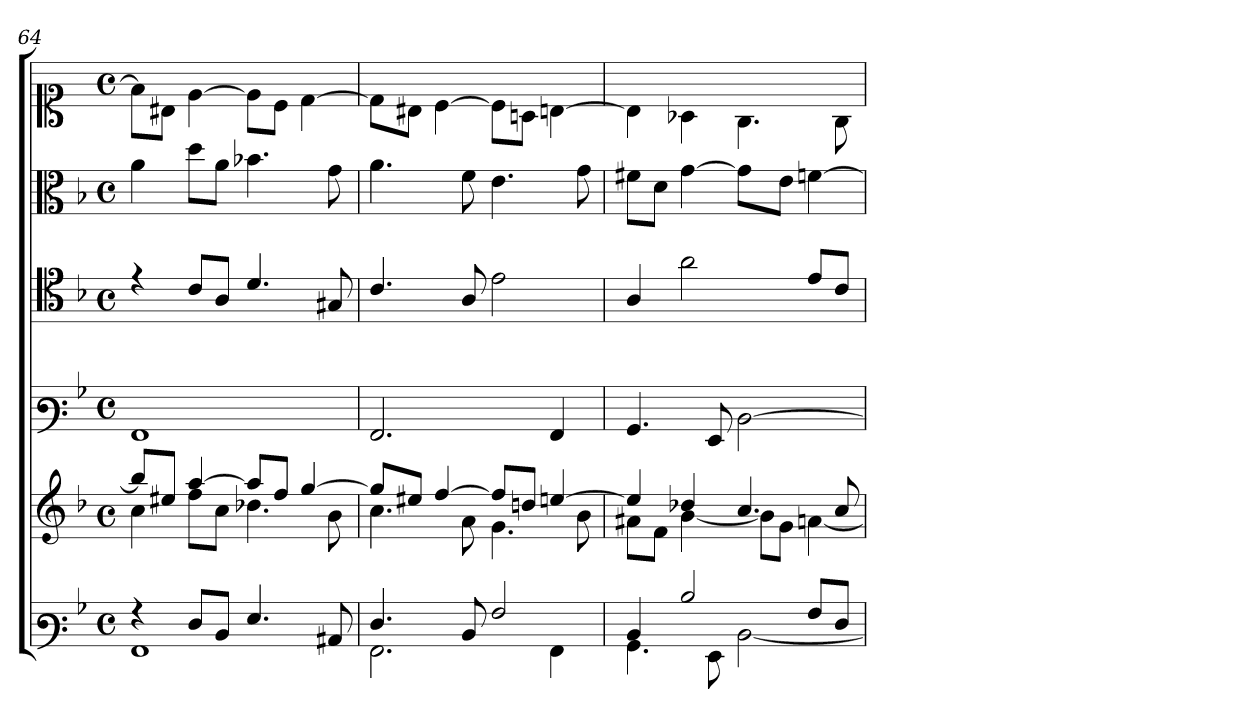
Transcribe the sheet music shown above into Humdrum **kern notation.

**kern	**kern	**kern	**kern	**kern	**kern
*part5	*part5	*part4	*part3	*part2	*part1
*staff6	*staff5	*staff4	*staff3	*staff2	*staff1
*clefF3	*clefG3	*clefF3	*clefC4	*clefC3	*clefC1
*k[b-]	*k[b-]	*k[b-]	*k[b-]	*k[b-]	*
*M4/4	*M4/4	*M4/4	*M4/4	*M4/4	*M4/4
*met(c)	*met(c)	*met(c)	*met(c)	*met(c)	*met(c)
=64	=64	=64	=64	=64	=64
*^	*^	*	*	*	*
4rA	1AA	8gg/L]	4a\	1AA	4re	4a\	8f\L]
.	.	8cc#X/J	.	.	.	.	8B#X\J
8F/L	.	[>4ff/	8dd\L	.	8c/L	8dd\L	[>4e\
8D/J	.	.	8a\J	.	8A/J	8a\J	.
4.G/	.	8ff/L]	4.b-X\	.	4.d/	4.b-X\	8e\L]
.	.	8dd/J	.	.	.	.	8c\J
.	.	[>4ee/	.	.	.	.	[>4d\
8C#X/	.	.	8g\	.	8G#X/	8g\	.
=65	=65	=65	=65	=65	=65	=65	=65
4.F/	2.AA\	8ee/L]	4.a\	2.AA/	4.c/	4.a\	8d\L]
.	.	8cc#X/J	.	.	.	.	8B#X\J
.	.	[>4dd/	.	.	.	.	[>4c\
8D/	.	.	8f\	.	8A/	8f\	.
2A/	.	8dd/L]	4.e\	.	2e\	4.e\	8c\L]
.	.	8bn/J	.	.	.	.	8An\J
.	4AA\	[>4ccn/	.	4AA/	.	.	[>4Bn\
.	.	.	8g\	.	.	8g\	.
!!LO:LB:g=z
=66	=66	=66	=66	=66	=66	=66	=66
4D/	4.BB-\	4cc/]	8f#X\L	4.BB-/	4A/	8f#X\L	4B\]
.	.	.	8d\J	.	.	8d\J	.
2d/	.	4b-X/	[<4g\	.	2a\	[>4g\	4A-X\
.	8GG\	.	.	8GG/	.	.	.
.	[<2D\	4.a/	8g\L]	[>2D\	.	8g\L]	4.G\
.	.	.	8e\J	.	.	8e\J	.
8A/L	.	.	[<4fn\	.	8e/L	[>4fn\	.
8F/J	.	8a/	.	.	8c/J	.	8G\
*v	*v	*	*	*	*	*	*
*	*v	*v	*	*	*	*
=	=	=	=	=	=
*-	*-	*-	*-	*-	*-
